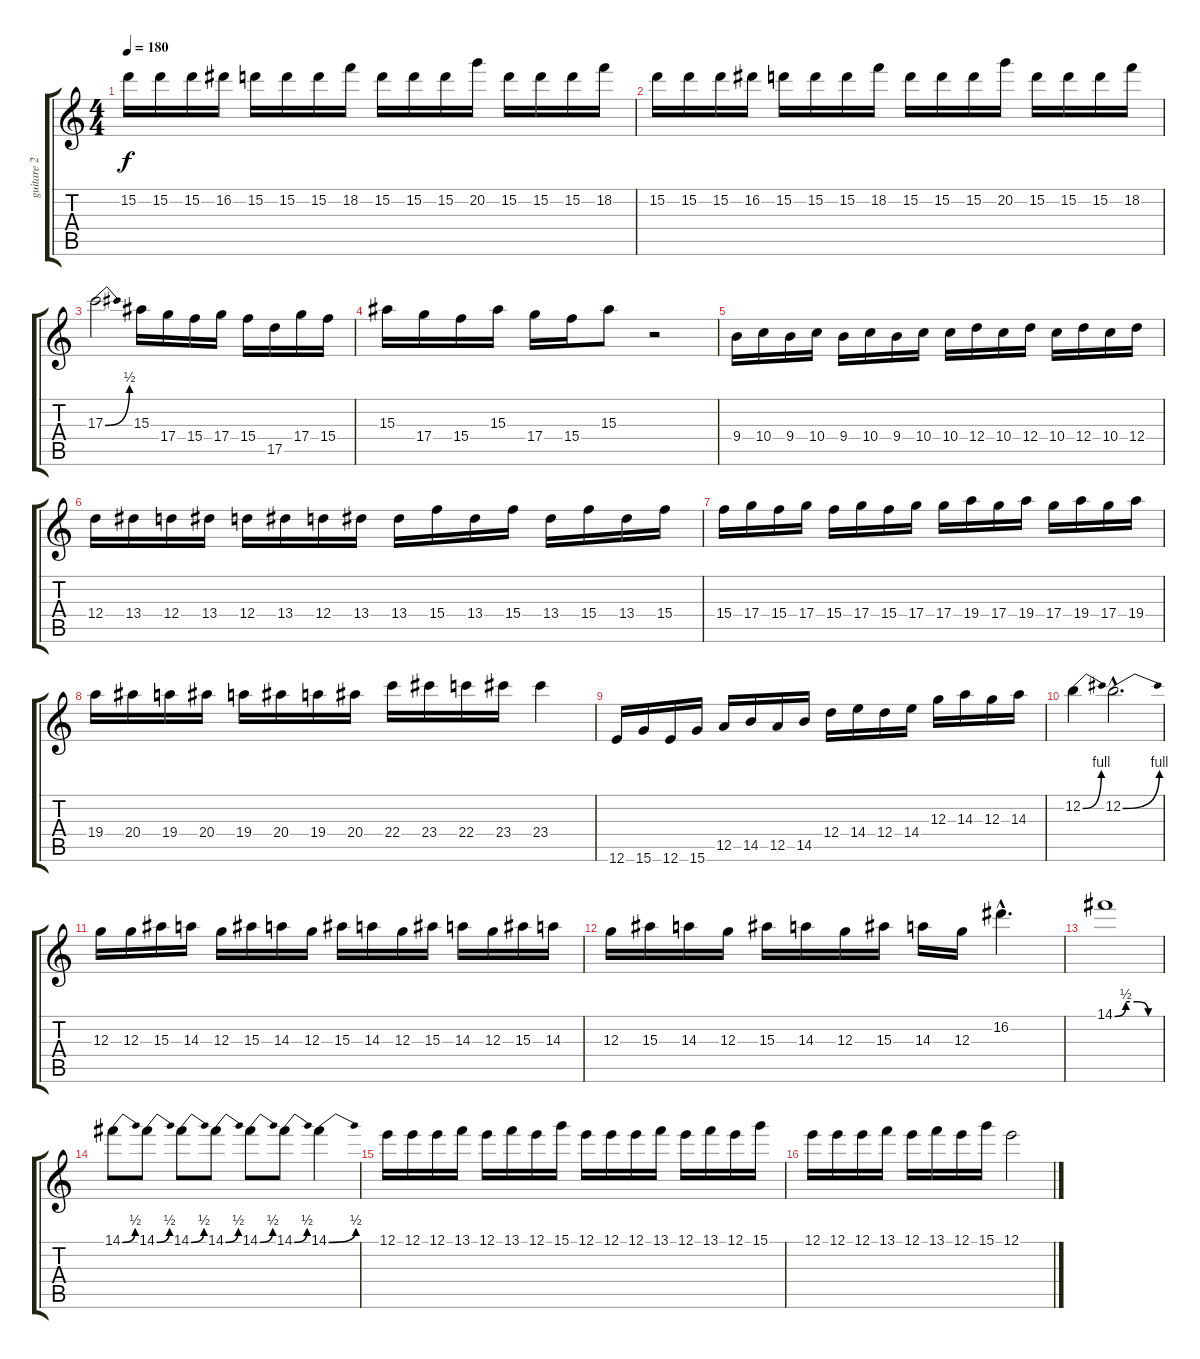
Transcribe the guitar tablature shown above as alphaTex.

\track ("guitare 2" "guitare 2") {instrument distortionguitar}
\staff {score tabs}
\tuning (E4 B3 G3 D3 A2 E2) {hide}
\ts (4 4)
\tempo 180
\clef g2
\ks c
15.2.16{dy f} 15.2.16 15.2.16 16.2.16 15.2.16 15.2.16 15.2.16 18.2.16 15.2.16 15.2.16 15.2.16 20.2.16 15.2.16 15.2.16 15.2.16 18.2.16 |
15.2.16 15.2.16 15.2.16 16.2.16 15.2.16 15.2.16 15.2.16 18.2.16 15.2.16 15.2.16 15.2.16 20.2.16 15.2.16 15.2.16 15.2.16 18.2.16 |
17.3{be (bend 0 0 60 2)}.2 15.3.16 17.4.16 15.4.16 17.4.16 15.4.16 17.5.16 17.4.16 15.4.16 |
15.3.16 17.4.16 15.4.16 15.3.16 17.4.16 15.4.16 15.3.8 r.2 |
9.4.16 10.4.16 9.4.16 10.4.16 9.4.16 10.4.16 9.4.16 10.4.16 10.4.16 12.4.16 10.4.16 12.4.16 10.4.16 12.4.16 10.4.16 12.4.16 |
12.4.16 13.4.16 12.4.16 13.4.16 12.4.16 13.4.16 12.4.16 13.4.16 13.4.16 15.4.16 13.4.16 15.4.16 13.4.16 15.4.16 13.4.16 15.4.16 |
15.4.16 17.4.16 15.4.16 17.4.16 15.4.16 17.4.16 15.4.16 17.4.16 17.4.16 19.4.16 17.4.16 19.4.16 17.4.16 19.4.16 17.4.16 19.4.16 |
19.4.16 20.4.16 19.4.16 20.4.16 19.4.16 20.4.16 19.4.16 20.4.16 22.4.16 23.4.16 22.4.16 23.4.16 23.4.4 |
12.6.16 15.6.16 12.6.16 15.6.16 12.5.16 14.5.16 12.5.16 14.5.16 12.4.16 14.4.16 12.4.16 14.4.16 12.3.16 14.3.16 12.3.16 14.3.16 |
12.2{be (bend 0 0 60 4)}.4 12.2{be (bend 0 0 60 4) hac}.2{d} |
12.3.16 12.3.16 15.3.16 14.3.16 12.3.16 15.3.16 14.3.16 12.3.16 15.3.16 14.3.16 12.3.16 15.3.16 14.3.16 12.3.16 15.3.16 14.3.16 |
12.3.16 15.3.16 14.3.16 12.3.16 15.3.16 14.3.16 12.3.16 15.3.16 14.3.16 12.3.16 16.2{hac}.4{d} |
14.1{be (custom 0 0 15 2 30 2 45 0 60 0)}.1 |
14.1{be (bend 0 0 60 2)}.8 14.1{be (bend 0 0 60 2)}.8 14.1{be (bend 0 0 60 2)}.8 14.1{be (bend 0 0 60 2)}.8 14.1{be (bend 0 0 60 2)}.8 14.1{be (bend 0 0 60 2)}.8 14.1{be (bend 0 0 60 2)}.4 |
12.1.16 12.1.16 12.1.16 13.1.16 12.1.16 13.1.16 12.1.16 15.1.16 12.1.16 12.1.16 12.1.16 13.1.16 12.1.16 13.1.16 12.1.16 15.1.16 |
12.1.16 12.1.16 12.1.16 13.1.16 12.1.16 13.1.16 12.1.16 15.1.16 12.1.2
